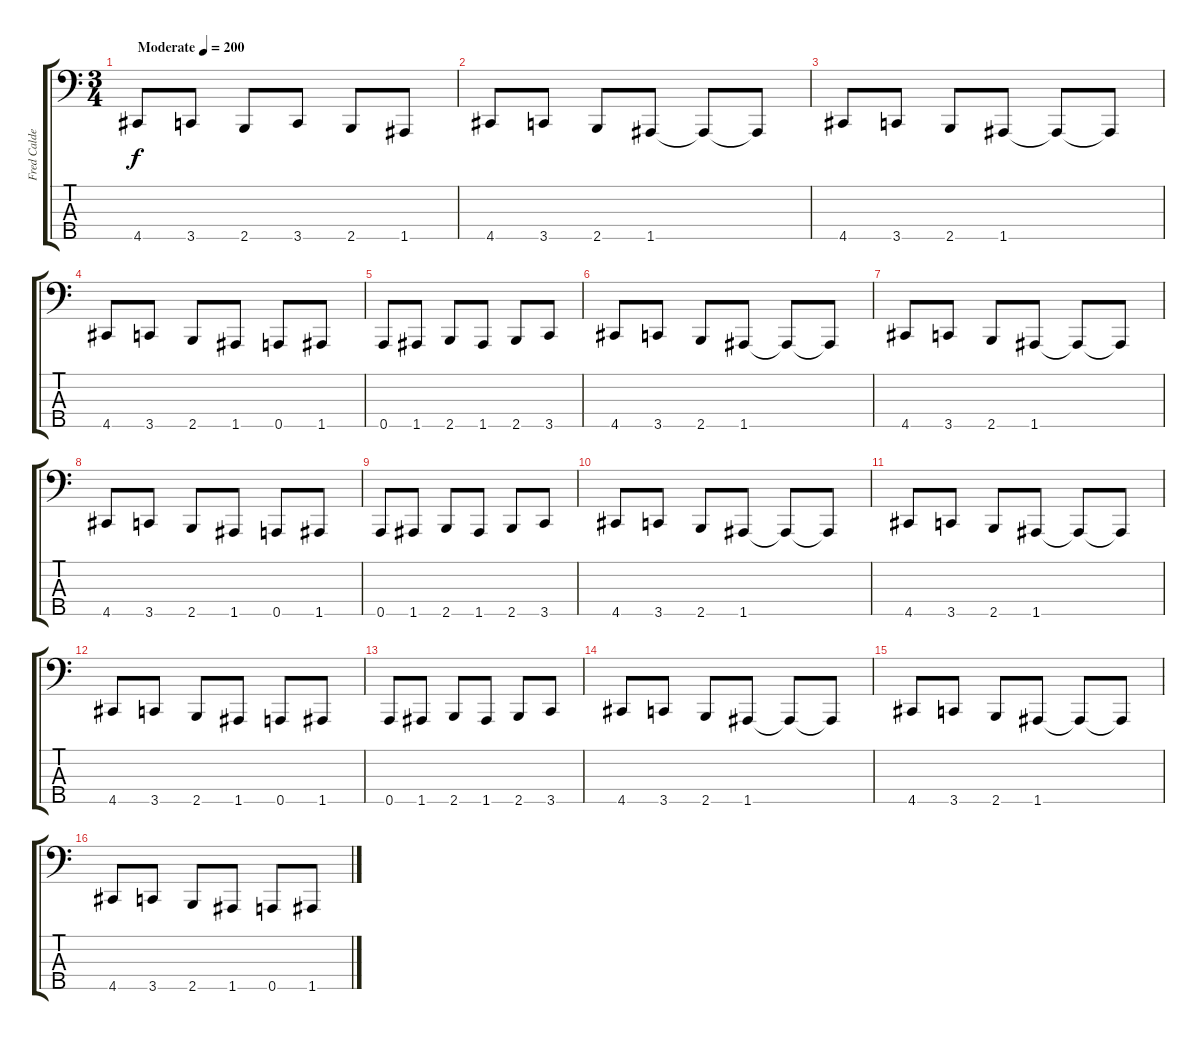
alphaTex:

\track ("Fred Calderon" "Fred Calde") {instrument electricbasspick}
\staff {score tabs}
\tuning (G2 D2 A1 E1 A0) {hide}
\ts (3 4)
\tempo (200 "Moderate")
\clef f4
\ks c
4.5.8{dy f instrument electricbasspick} 3.5.8 2.5.8 3.5.8 2.5.8 1.5.8 |
4.5.8 3.5.8 2.5.8 1.5.8 1.5{t}.8 1.5{t}.8 |
4.5.8 3.5.8 2.5.8 1.5.8 1.5{t}.8 1.5{t}.8 |
4.5.8 3.5.8 2.5.8 1.5.8 0.5.8 1.5.8 |
0.5.8 1.5.8 2.5.8 1.5.8 2.5.8 3.5.8 |
4.5.8 3.5.8 2.5.8 1.5.8 1.5{t}.8 1.5{t}.8 |
4.5.8 3.5.8 2.5.8 1.5.8 1.5{t}.8 1.5{t}.8 |
4.5.8 3.5.8 2.5.8 1.5.8 0.5.8 1.5.8 |
0.5.8 1.5.8 2.5.8 1.5.8 2.5.8 3.5.8 |
4.5.8 3.5.8 2.5.8 1.5.8 1.5{t}.8 1.5{t}.8 |
4.5.8 3.5.8 2.5.8 1.5.8 1.5{t}.8 1.5{t}.8 |
4.5.8 3.5.8 2.5.8 1.5.8 0.5.8 1.5.8 |
0.5.8 1.5.8 2.5.8 1.5.8 2.5.8 3.5.8 |
4.5.8 3.5.8 2.5.8 1.5.8 1.5{t}.8 1.5{t}.8 |
4.5.8 3.5.8 2.5.8 1.5.8 1.5{t}.8 1.5{t}.8 |
4.5.8 3.5.8 2.5.8 1.5.8 0.5.8 1.5.8
